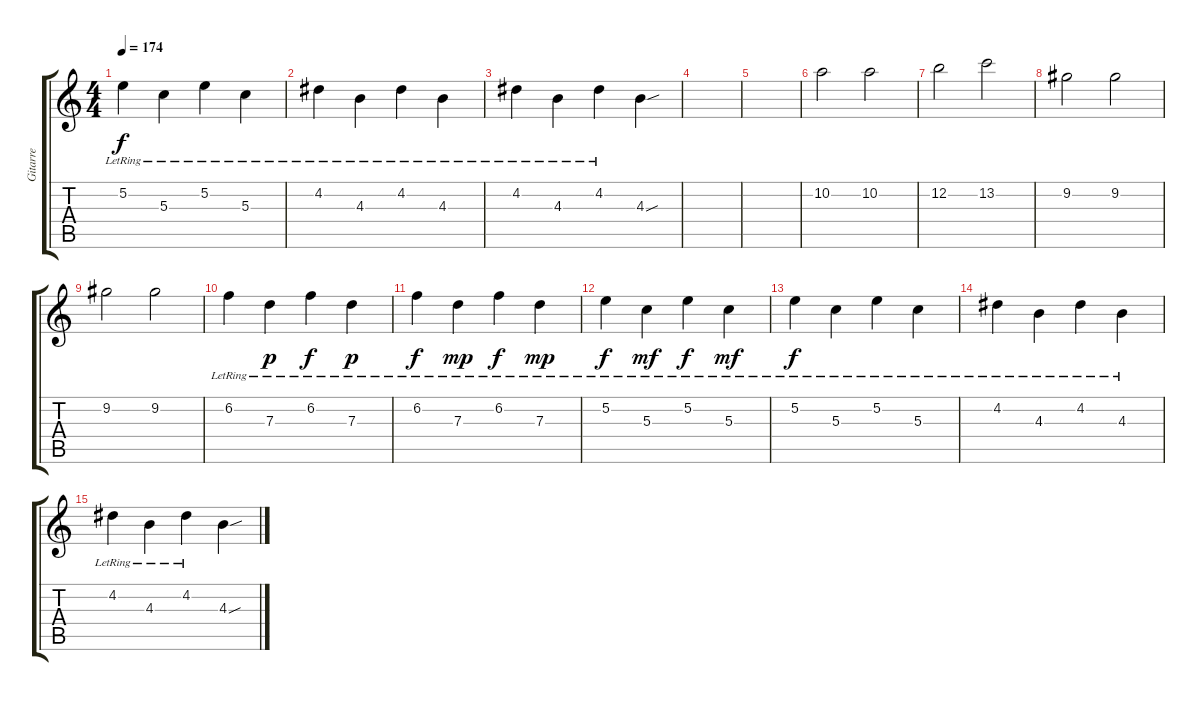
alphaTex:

\track ("Gitarre" "Gitarre") {instrument distortionguitar}
\staff {score tabs}
\tuning (E4 B3 G3 D3 A2 E2) {hide}
\ts (4 4)
\tempo 174
\clef g2
\ks c
5.2{lr}.4{dy f} 5.3{lr}.4 5.2{lr}.4 5.3{lr}.4 |
4.2{lr}.4 4.3{lr}.4 4.2{lr}.4 4.3{lr}.4 |
4.2{lr}.4 4.3{lr}.4 4.2{lr}.4 4.3{sou}.4 |
|
|
10.2.2{volume 10 instrument electricguitarclean} 10.2.2 |
12.2.2 13.2.2 |
9.2.2 9.2.2 |
9.2.2 9.2.2 |
6.2{lr}.4 7.3{lr}.4{dy p} 6.2{lr}.4{dy f} 7.3{lr}.4{dy p} |
6.2{lr}.4{dy f} 7.3{lr}.4{dy mp} 6.2{lr}.4{dy f} 7.3{lr}.4{dy mp} |
5.2{lr}.4{dy f} 5.3{lr}.4{dy mf} 5.2{lr}.4{dy f} 5.3{lr}.4{dy mf} |
5.2{lr}.4{dy f} 5.3{lr}.4 5.2{lr}.4 5.3{lr}.4 |
4.2{lr}.4 4.3{lr}.4 4.2{lr}.4 4.3{lr}.4 |
4.2{lr}.4 4.3{lr}.4 4.2{lr}.4 4.3{sou}.4
